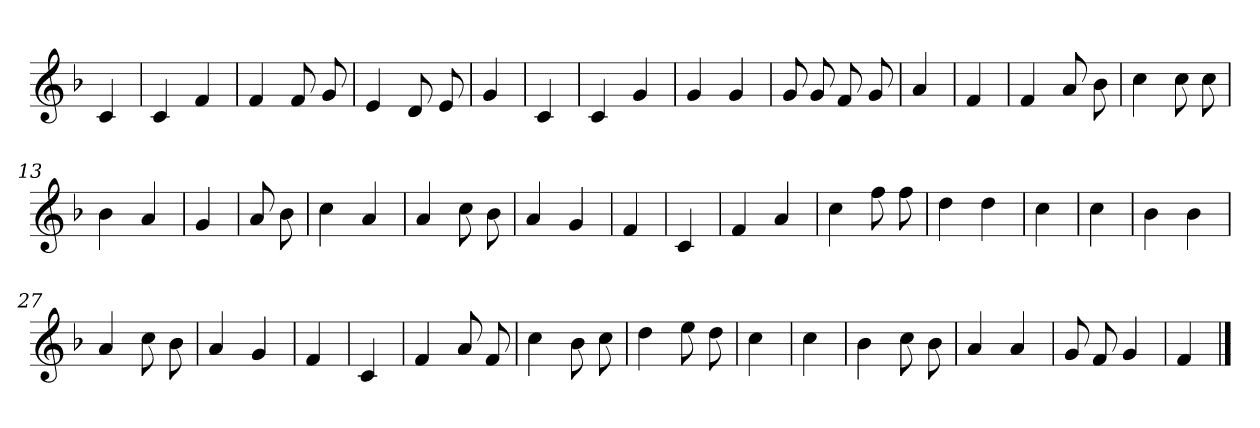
**kern
*part1
*staff1
*clefG2
*k[b-]
*F:
=
4c
=1
4c
4f
=2
4f
8f
8g
=3
4e
8d
8e
=4
4g
=5
4c
=6
4c
4g
=7
4g
4g
=8
8g
8g
8f
8g
=9
4a
=10
4f
=11
4f
8a
8b-
=12
4cc
8cc
8cc
=13
4b-
4a
=14
4g
=15
8a
8b-
=16
4cc
4a
=17
4a
8cc
8b-
=18
4a
4g
=19
4f
=20
4c
=21
4f
4a
=22
4cc
8ff
8ff
=23
4dd
4dd
=24
4cc
=25
4cc
=26
4b-
4b-
=27
4a
8cc
8b-
=28
4a
4g
=29
4f
=30
4c
=31
4f
8a
8f
=32
4cc
8b-
8cc
=33
4dd
8ee
8dd
=34
4cc
=35
4cc
=36
4b-
8cc
8b-
=37
4a
4a
=38
8g
8f
4g
=39
4f
==
*-
